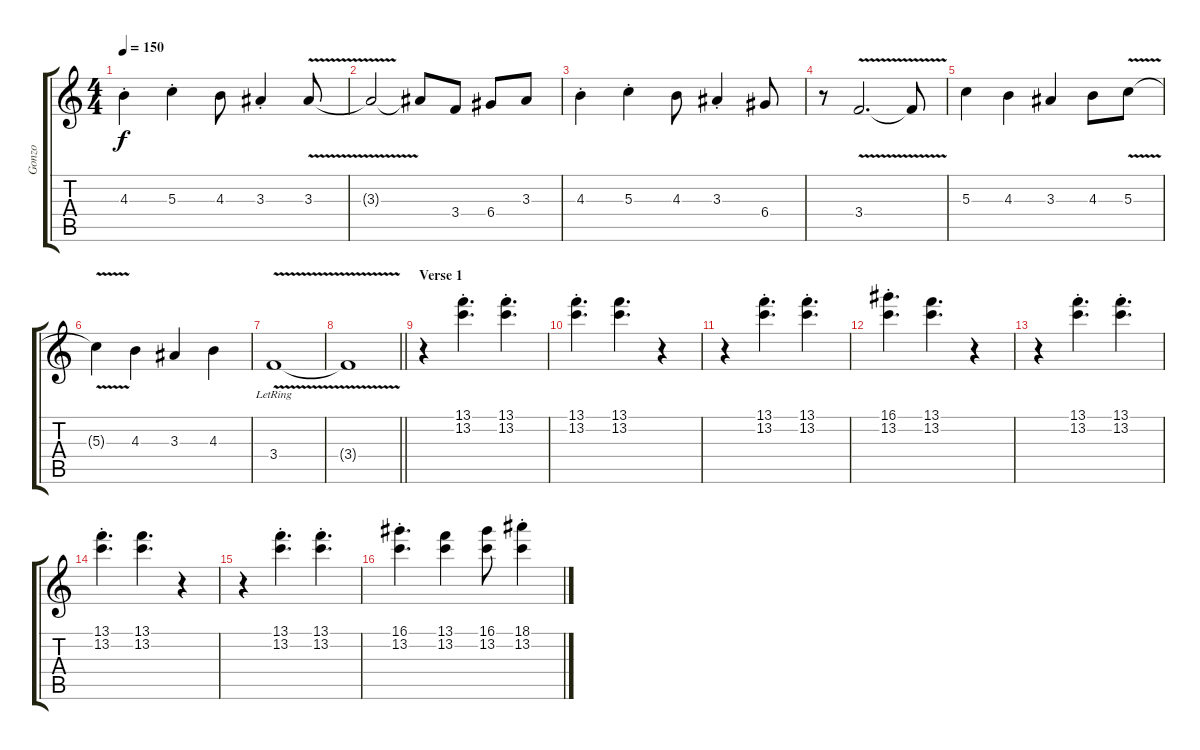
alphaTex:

\track ("Gonzo" "Gonzo") {instrument electricguitarmuted}
\staff {score tabs}
\tuning (E4 B3 G3 D3 A2 E2) {hide}
\ts (4 4)
\tempo 150
\clef g2
\ks c
4.3{st}.4{dy f} 5.3{st}.4 4.3.8 3.3{st}.4 3.3{v}.8 |
3.3{t}.2 3.3{t}.8 3.4.8 6.4.8 3.3.8 |
4.3{st}.4 5.3{st}.4 4.3.8 3.3{st}.4 6.4.8 |
r.8 3.4{v}.2{d} 3.4{t}.8 |
5.3.4 4.3.4 3.3.4 4.3.8 5.3{v}.8 |
5.3{t}.4 4.3.4 3.3.4 4.3.4 |
3.4{v lr}.1 |
\barLineRight lightlight
3.4{t}.1{volume 5} |
\section ("" "Verse 1")
r.4{volume 11} (13.1{st} 13.2{st}).4{d} (13.1{st} 13.2{st}).4{d} |
(13.1{st} 13.2{st}).4{d} (13.1 13.2).4{d} r.4 |
r.4 (13.1{st} 13.2{st}).4{d} (13.1{st} 13.2{st}).4{d} |
(16.1{st} 13.2{st}).4{d} (13.1 13.2).4{d} r.4 |
r.4 (13.1{st} 13.2{st}).4{d} (13.1{st} 13.2{st}).4{d} |
(13.1{st} 13.2{st}).4{d} (13.1 13.2).4{d} r.4 |
r.4 (13.1{st} 13.2{st}).4{d} (13.1{st} 13.2{st}).4{d} |
(16.1{st} 13.2{st}).4{d} (13.1 13.2).4 (16.1 13.2).8 (18.1{st} 13.2{st}).4
